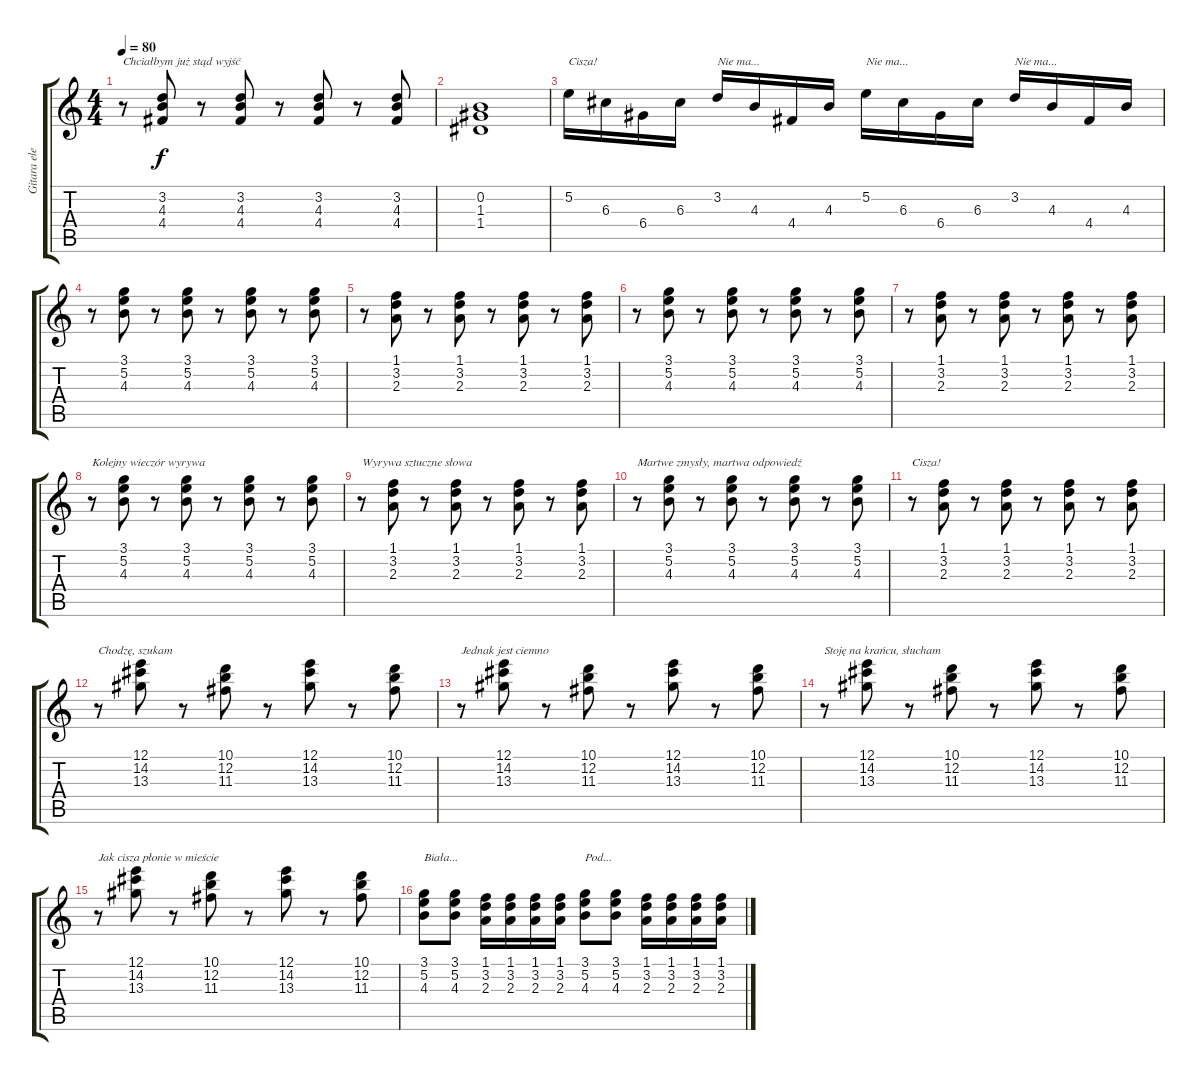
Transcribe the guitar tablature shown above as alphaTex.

\track ("Gitara elektryczna" "Gitara ele") {instrument acousticguitarnylon}
\staff {score tabs}
\tuning (E4 B3 G3 D3 A2 E2) {hide}
\ts (4 4)
\tempo 80
\clef g2
\ks c
r.8{txt "Chciałbym już stąd wyjść" dy f} (3.2 4.3 4.4).8 r.8 (3.2 4.3 4.4).8 r.8 (3.2 4.3 4.4).8 r.8 (3.2 4.3 4.4).8 |
(0.2 1.3 1.4).1 |
5.2.16{txt "Cisza!"} 6.3.16 6.4.16 6.3.16 3.2.16{txt "Nie ma..."} 4.3.16 4.4.16 4.3.16 5.2.16{txt "Nie ma..."} 6.3.16 6.4.16 6.3.16 3.2.16{txt "Nie ma..."} 4.3.16 4.4.16 4.3.16 |
r.8 (3.1 5.2 4.3).8 r.8 (3.1 5.2 4.3).8 r.8 (3.1 5.2 4.3).8 r.8 (3.1 5.2 4.3).8 |
r.8 (1.1 3.2 2.3).8 r.8 (1.1 3.2 2.3).8 r.8 (1.1 3.2 2.3).8 r.8 (1.1 3.2 2.3).8 |
r.8 (3.1 5.2 4.3).8 r.8 (3.1 5.2 4.3).8 r.8 (3.1 5.2 4.3).8 r.8 (3.1 5.2 4.3).8 |
r.8 (1.1 3.2 2.3).8 r.8 (1.1 3.2 2.3).8 r.8 (1.1 3.2 2.3).8 r.8 (1.1 3.2 2.3).8 |
r.8{txt "Kolejny wieczór wyrywa"} (3.1 5.2 4.3).8 r.8 (3.1 5.2 4.3).8 r.8 (3.1 5.2 4.3).8 r.8 (3.1 5.2 4.3).8 |
r.8{txt "Wyrywa sztuczne słowa"} (1.1 3.2 2.3).8 r.8 (1.1 3.2 2.3).8 r.8 (1.1 3.2 2.3).8 r.8 (1.1 3.2 2.3).8 |
r.8{txt "Martwe zmysły, martwa odpowiedź"} (3.1 5.2 4.3).8 r.8 (3.1 5.2 4.3).8 r.8 (3.1 5.2 4.3).8 r.8 (3.1 5.2 4.3).8 |
r.8{txt "Cisza!"} (1.1 3.2 2.3).8 r.8 (1.1 3.2 2.3).8 r.8 (1.1 3.2 2.3).8 r.8 (1.1 3.2 2.3).8 |
r.8{txt "Chodzę, szukam"} (12.1 14.2 13.3).8 r.8 (10.1 12.2 11.3).8 r.8 (12.1 14.2 13.3).8 r.8 (10.1 12.2 11.3).8 |
r.8{txt "Jednak jest ciemno"} (12.1 14.2 13.3).8 r.8 (10.1 12.2 11.3).8 r.8 (12.1 14.2 13.3).8 r.8 (10.1 12.2 11.3).8 |
r.8{txt "Stoję na krańcu, słucham"} (12.1 14.2 13.3).8 r.8 (10.1 12.2 11.3).8 r.8 (12.1 14.2 13.3).8 r.8 (10.1 12.2 11.3).8 |
r.8{txt "Jak cisza płonie w mieście"} (12.1 14.2 13.3).8 r.8 (10.1 12.2 11.3).8 r.8 (12.1 14.2 13.3).8 r.8 (10.1 12.2 11.3).8 |
(3.1 5.2 4.3).8{txt "Biała..."} (3.1 5.2 4.3).8 (1.1 3.2 2.3).16 (1.1 3.2 2.3).16 (1.1 3.2 2.3).16 (1.1 3.2 2.3).16 (3.1 5.2 4.3).8{txt "Pod..."} (3.1 5.2 4.3).8 (1.1 3.2 2.3).16 (1.1 3.2 2.3).16 (1.1 3.2 2.3).16 (1.1 3.2 2.3).16
